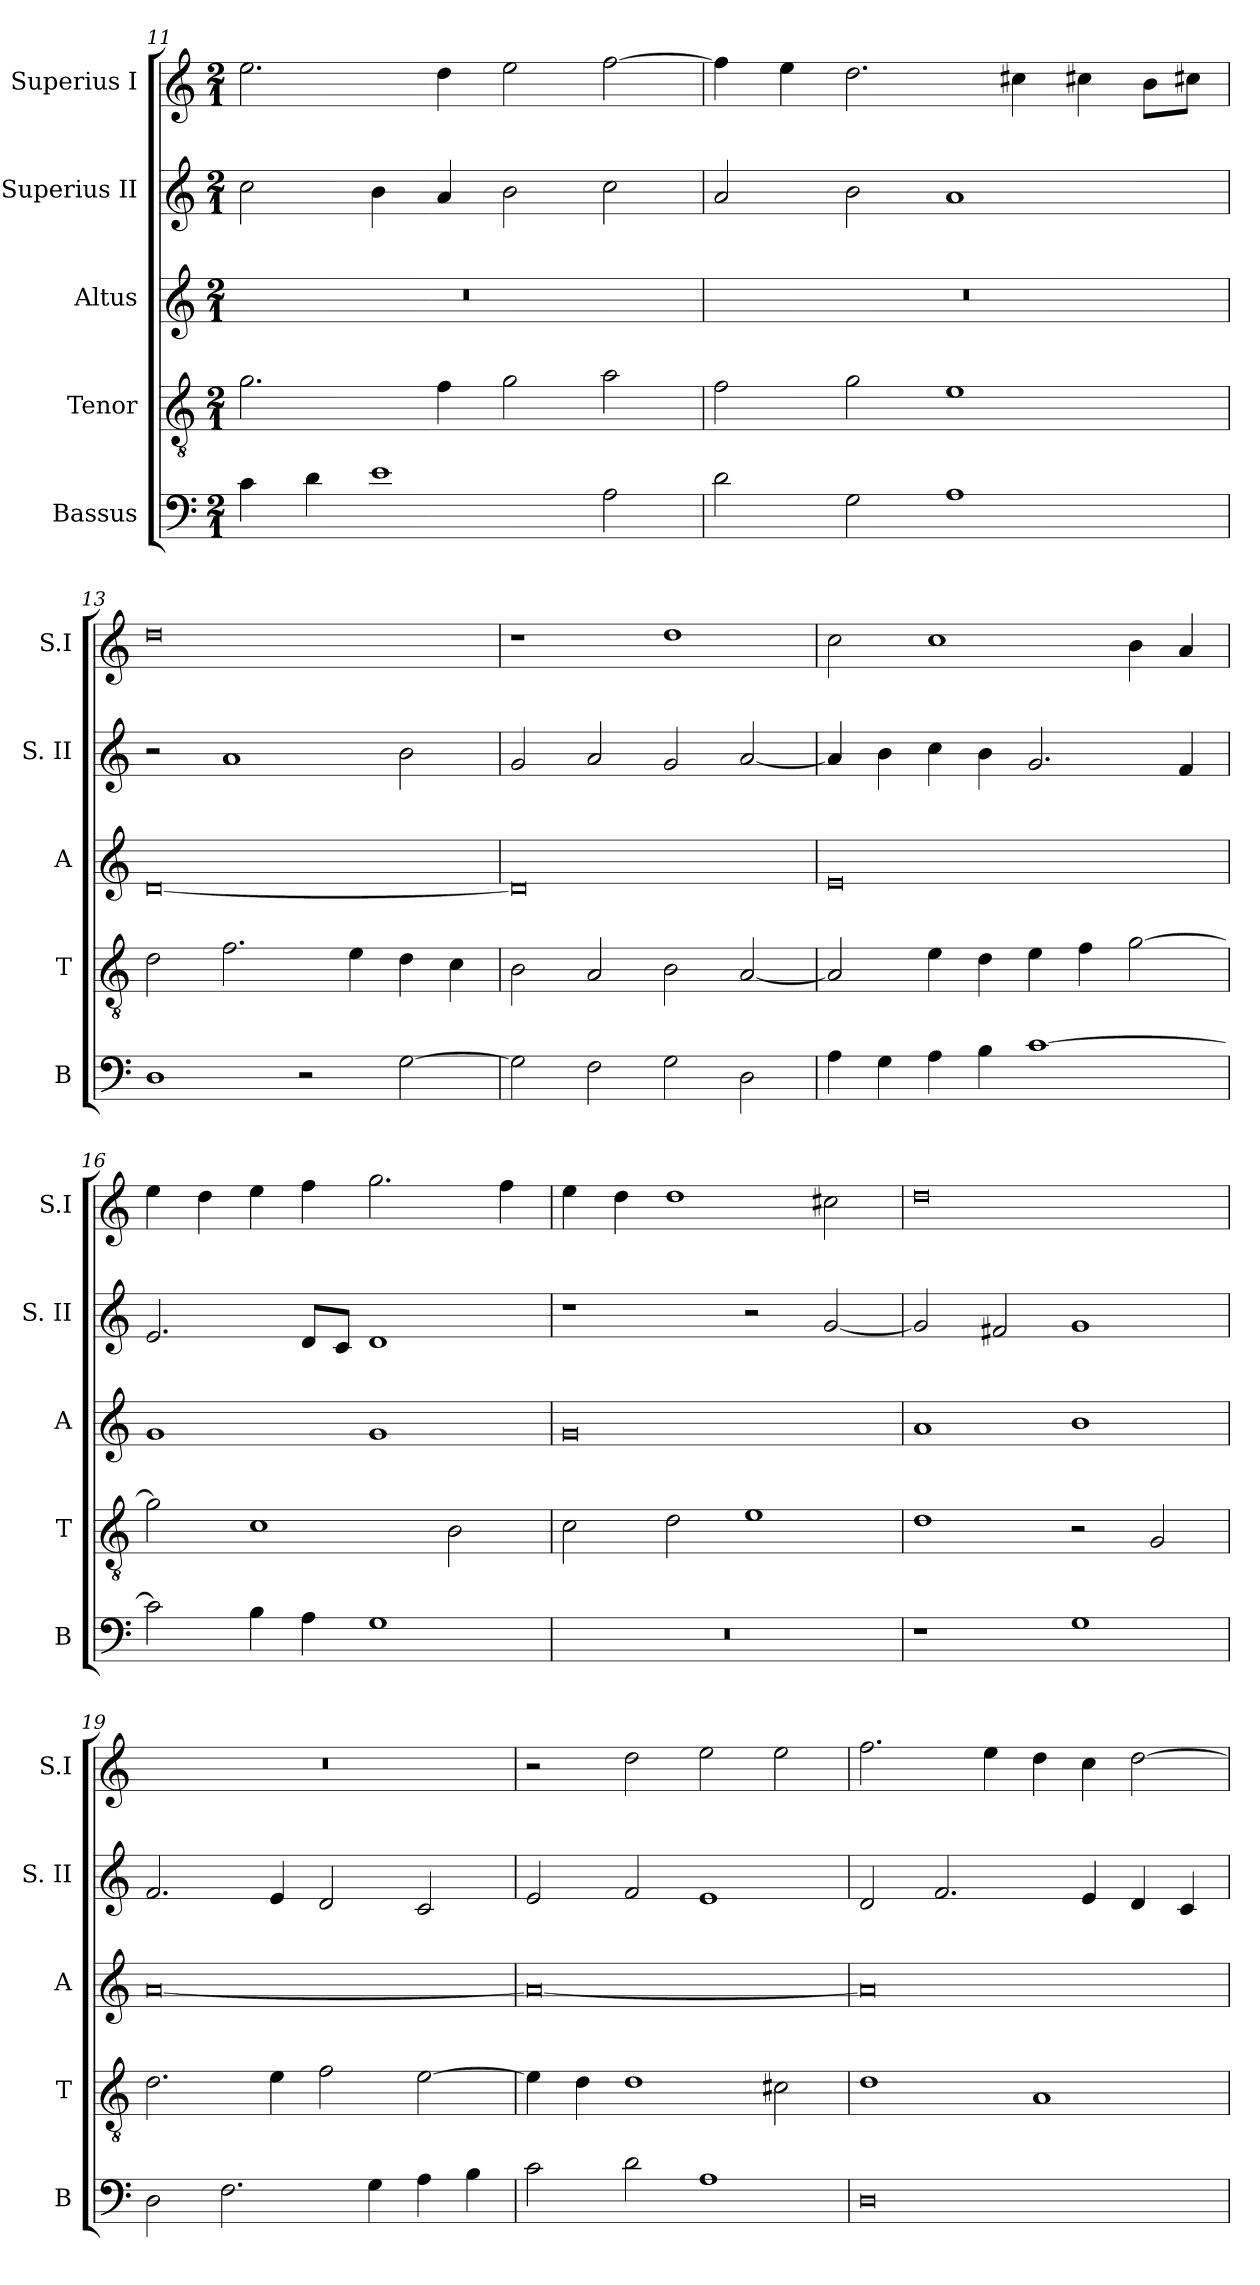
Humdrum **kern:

**kern	**kern	**kern	**kern	**kern
*part5	*part4	*part3	*part2	*part1
*staff5	*staff4	*staff3	*staff2	*staff1
*I"Bassus	*I"Tenor	*I"Altus	*I"Superius II	*I"Superius I
*I'B	*I'T	*I'A	*I'S. II	*I'S.I
*clefF4	*clefGv2	*clefG2	*clefG2	*clefG2
*k[]	*k[]	*k[]	*k[]	*k[]
*C:	*C:	*C:	*C:	*C:
*M2/1	*M2/1	*M2/1	*M2/1	*M2/1
=11	=11	=11	=11	=11
4c	2.g	0r	2cc	2.ee
4d	.	.	.	.
1e	.	.	4b	.
.	4f	.	4a	4dd
.	2g	.	2b	2ee
2A	2a	.	2cc	[2ff
=12	=12	=12	=12	=12
2d	2f	0r	2a	4ff]
.	.	.	.	4ee
2G	2g	.	2b	2.dd
1A	1e	.	1a	.
.	.	.	.	4cc#X
.	.	.	.	4cc#X
.	.	.	.	8bL
.	.	.	.	8cc#XJ
=13	=13	=13	=13	=13
1D	2d	[0d	2r	0dd
.	2.f	.	1a	.
2r	.	.	.	.
.	4e	.	.	.
[2G	4d	.	2b	.
.	4c	.	.	.
=14	=14	=14	=14	=14
2G]	2B	0d]	2g	1r
2F	2A	.	2a	.
2G	2B	.	2g	1dd
2D	[2A	.	[2a	.
=15	=15	=15	=15	=15
4A	2A]	0e	4a]	2cc
4G	.	.	4b	.
4A	4e	.	4cc	1cc
4B	4d	.	4b	.
[1c	4e	.	2.g	.
.	4f	.	.	.
.	[2g	.	.	4b
.	.	.	4f	4a
=16	=16	=16	=16	=16
2c]	2g]	1g	2.e	4ee
.	.	.	.	4dd
4B	1c	.	.	4ee
4A	.	.	8dL	4ff
.	.	.	8cJ	.
1G	.	1g	1d	2.gg
.	2B	.	.	.
.	.	.	.	4ff
=17	=17	=17	=17	=17
0r	2c	0g	1r	4ee
.	.	.	.	4dd
.	2d	.	.	1dd
.	1e	.	2r	.
.	.	.	[2g	2cc#X
=18	=18	=18	=18	=18
1r	1d	1a	2g]	0dd
.	.	.	2f#X	.
1G	2r	1b	1g	.
.	2G	.	.	.
=19	=19	=19	=19	=19
2D	2.d	[0a	2.f	0r
2.F	.	.	.	.
.	4e	.	4e	.
.	2f	.	2d	.
4G	.	.	.	.
4A	[2e	.	2c	.
4B	.	.	.	.
=20	=20	=20	=20	=20
2c	4e]	0a_	2e	2r
.	4d	.	.	.
2d	1d	.	2f	2dd
1A	.	.	1e	2ee
.	2c#X	.	.	2ee
=21	=21	=21	=21	=21
0D	1d	0a]	2d	2.ff
.	.	.	2.f	.
.	.	.	.	4ee
.	1A	.	.	4dd
.	.	.	4e	4cc
.	.	.	4d	[2dd
.	.	.	4c	.
=	=	=	=	=
*-	*-	*-	*-	*-
